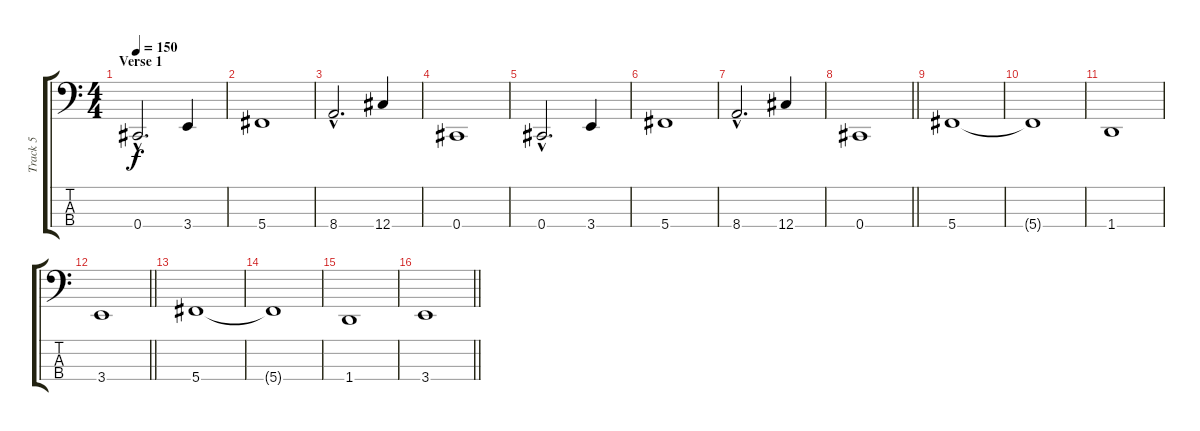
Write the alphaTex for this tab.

\track ("Track 5" "Track 5") {instrument electricbasspick}
\staff {score tabs}
\tuning (Gb2 Db2 Ab1 Db1) {hide}
\ts (4 4)
\section ("" "Verse 1")
\tempo 150
\clef f4
\ks c
0.4{hac}.2{d dy f} 3.4.4 |
5.4.1 |
8.4{hac}.2{d} 12.4.4 |
0.4.1 |
0.4{hac}.2{d} 3.4.4 |
5.4.1 |
8.4{hac}.2{d} 12.4.4 |
\barLineRight lightlight
0.4.1 |
5.4.1 |
5.4{t}.1 |
1.4.1 |
\barLineRight lightlight
3.4.1 |
5.4.1 |
5.4{t}.1 |
1.4.1 |
\barLineRight lightlight
3.4.1
